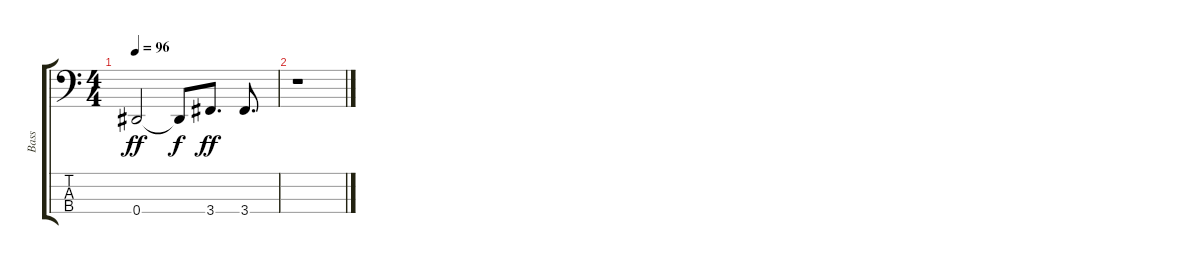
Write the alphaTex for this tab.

\track ("Bass" "Bass") {instrument electricbassfinger}
\staff {score tabs}
\tuning (Gb2 Db2 Ab1 Eb1) {hide}
\ts (4 4)
\tempo 96
\clef f4
\ks c
0.4{t}.2{dy ff} 0.4{t}.8{dy f} 3.4.8{d dy ff} 3.4.8{d} |
r.1
